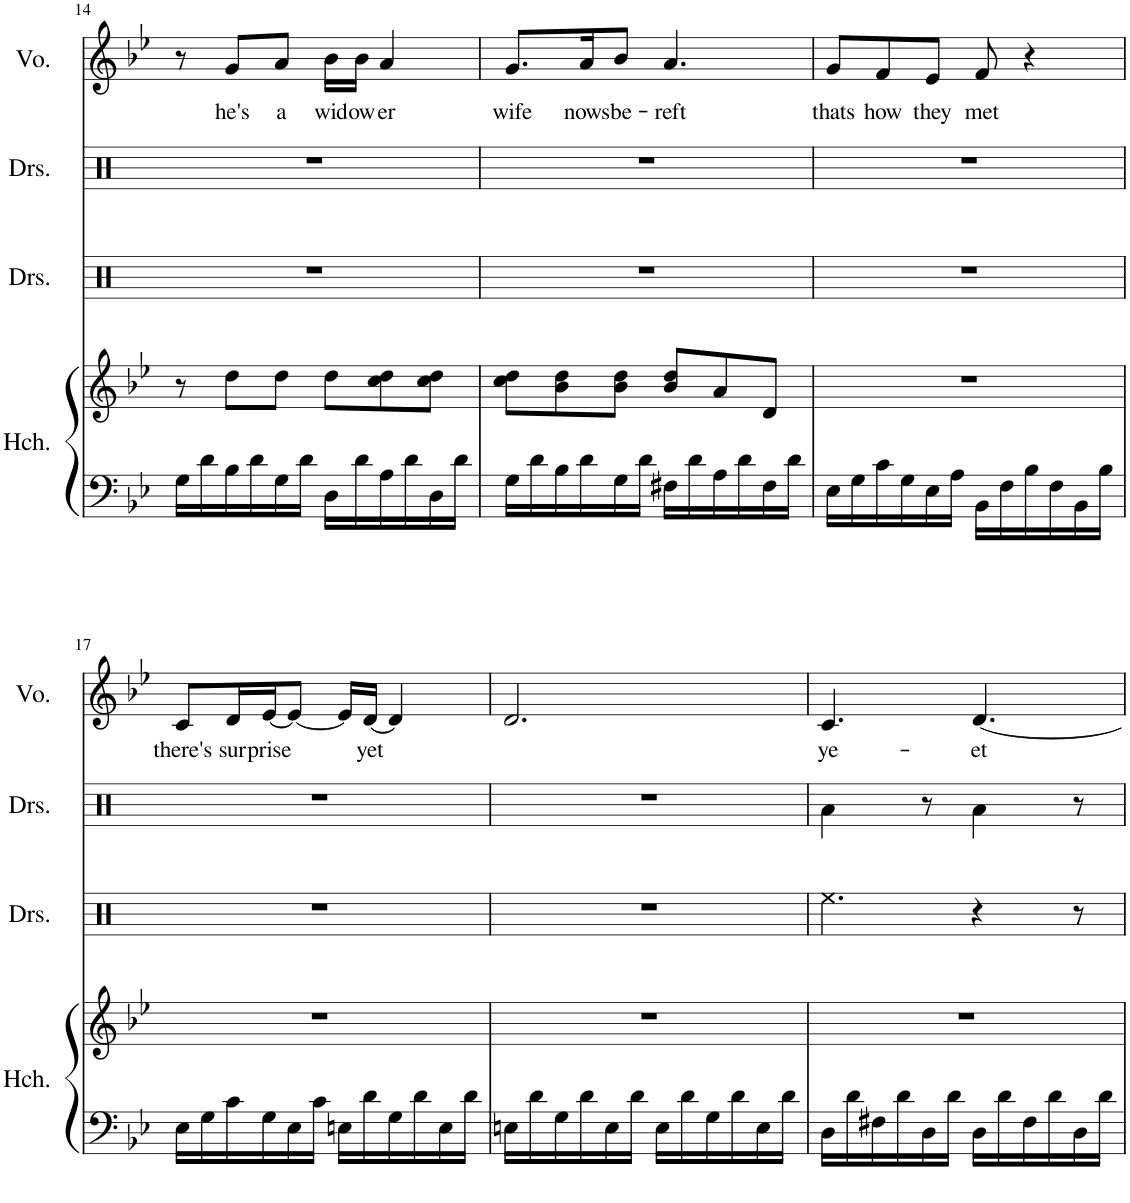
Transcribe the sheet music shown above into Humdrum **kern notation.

**kern	**kern	**kern	**kern	**kern	**text
*part4	*part4	*part3	*part2	*part1	*part1
*staff5	*staff4	*staff3	*staff2	*staff1	*staff1
*I"Harpsichord	*	*I"Drumset	*I"Drumset	*I"Voice	*
*I'Hch.	*	*I'Drs.	*I'Drs.	*I'Vo.	*
!!LO:PB:g=z
*clefF4	*clefG2	*clefX	*clefX	*clefG2	*
*k[b-e-]	*k[b-e-]	*k[]	*k[]	*k[b-e-]	*
*M6/8	*M6/8	*M6/8	*M6/8	*M6/8	*
=14	=14	=14	=14	=14	=14
16G\LL	8r	2.r	2.r	8r	.
16d\	.	.	.	.	.
!	!	!	!	!	!LO:LY:b
16B-\	8dd\L	.	.	8g/L	he's
16d\	.	.	.	.	.
!	!	!	!	!	!LO:LY:b
16G\	8dd\J	.	.	8a/J	a
16d\JJ	.	.	.	.	.
!	!	!	!	!	!LO:LY:b
16D\LL	8dd\L	.	.	16b-\LL	wid-
!	!	!	!	!	!LO:LY:b
16d\	.	.	.	16b-\JJ	-ow
!	!	!	!	!	!LO:LY:b
16A\	8cc\ 8dd\	.	.	4a/	er
16d\	.	.	.	.	.
16D\	8cc\ 8dd\J	.	.	.	.
16d\JJ	.	.	.	.	.
=15	=15	=15	=15	=15	=15
!	!	!	!	!	!LO:LY:b
16G\LL	8cc\ 8dd\L	2.r	2.r	8.g/L	wife
16d\	.	.	.	.	.
16B-\	8b-\ 8dd\	.	.	.	.
!	!	!	!	!	!LO:LY:b
16d\	.	.	.	16a/K	nows
!	!	!	!	!	!LO:LY:b
16G\	8b-\ 8dd\J	.	.	8b-/J	be-
16d\JJ	.	.	.	.	.
!	!	!	!	!	!LO:LY:b
16F#X\LL	8b-/ 8dd/L	.	.	4.a/	-reft
16d\	.	.	.	.	.
16A\	8a/	.	.	.	.
16d\	.	.	.	.	.
16F#\	8d/J	.	.	.	.
16d\JJ	.	.	.	.	.
=16	=16	=16	=16	=16	=16
!	!	!	!	!	!LO:LY:b
16E-\LL	2.r	2.r	2.r	8g/L	thats
16G\	.	.	.	.	.
!	!	!	!	!	!LO:LY:b
16c\	.	.	.	8f/	how
16G\	.	.	.	.	.
!	!	!	!	!	!LO:LY:b
16E-\	.	.	.	8e-/J	they
16A\JJ	.	.	.	.	.
!	!	!	!	!	!LO:LY:b
16BB-\LL	.	.	.	8f/	met
16F\	.	.	.	.	.
16B-\	.	.	.	4r	.
16F\	.	.	.	.	.
16BB-\	.	.	.	.	.
16B-\JJ	.	.	.	.	.
!!LO:LB:g=z
=17	=17	=17	=17	=17	=17
!	!	!	!	!	!LO:LY:b
16E-\LL	2.r	2.r	2.r	8c/L	there's
16G\	.	.	.	.	.
!	!	!	!	!	!LO:LY:b
16c\	.	.	.	16d/L	sur-
!	!	!	!	!	!LO:LY:b
16G\	.	.	.	[16e-/J	-prise
16E-\	.	.	.	8e-/J_	.
16c\JJ	.	.	.	.	.
16En\LL	.	.	.	16e-/LL]	.
!	!	!	!	!	!LO:LY:b
16d\	.	.	.	[16d/JJ	yet
16G\	.	.	.	4d/]	.
16d\	.	.	.	.	.
16E\	.	.	.	.	.
16d\JJ	.	.	.	.	.
=18	=18	=18	=18	=18	=18
16En\LL	2.r	2.r	2.r	2.d/	.
16d\	.	.	.	.	.
16G\	.	.	.	.	.
16d\	.	.	.	.	.
16E\	.	.	.	.	.
16d\JJ	.	.	.	.	.
16E\LL	.	.	.	.	.
16d\	.	.	.	.	.
16G\	.	.	.	.	.
16d\	.	.	.	.	.
16E\	.	.	.	.	.
16d\JJ	.	.	.	.	.
=19	=19	=19	=19	=19	=19
!	!	!	!	!	!LO:LY:b
16D\LL	2.r	4.Ree\	4Ra\	4.c/	ye-
16d\	.	.	.	.	.
16F#X\	.	.	.	.	.
16d\	.	.	.	.	.
16D\	.	.	8r	.	.
16d\JJ	.	.	.	.	.
!	!	!	!	!	!LO:LY:b
16D\LL	.	4r	4Ra\	[4.d/	-et
16d\	.	.	.	.	.
16F#\	.	.	.	.	.
16d\	.	.	.	.	.
16D\	.	8r	8r	.	.
16d\JJ	.	.	.	.	.
=	=	=	=	=	=
*-	*-	*-	*-	*-	*-
